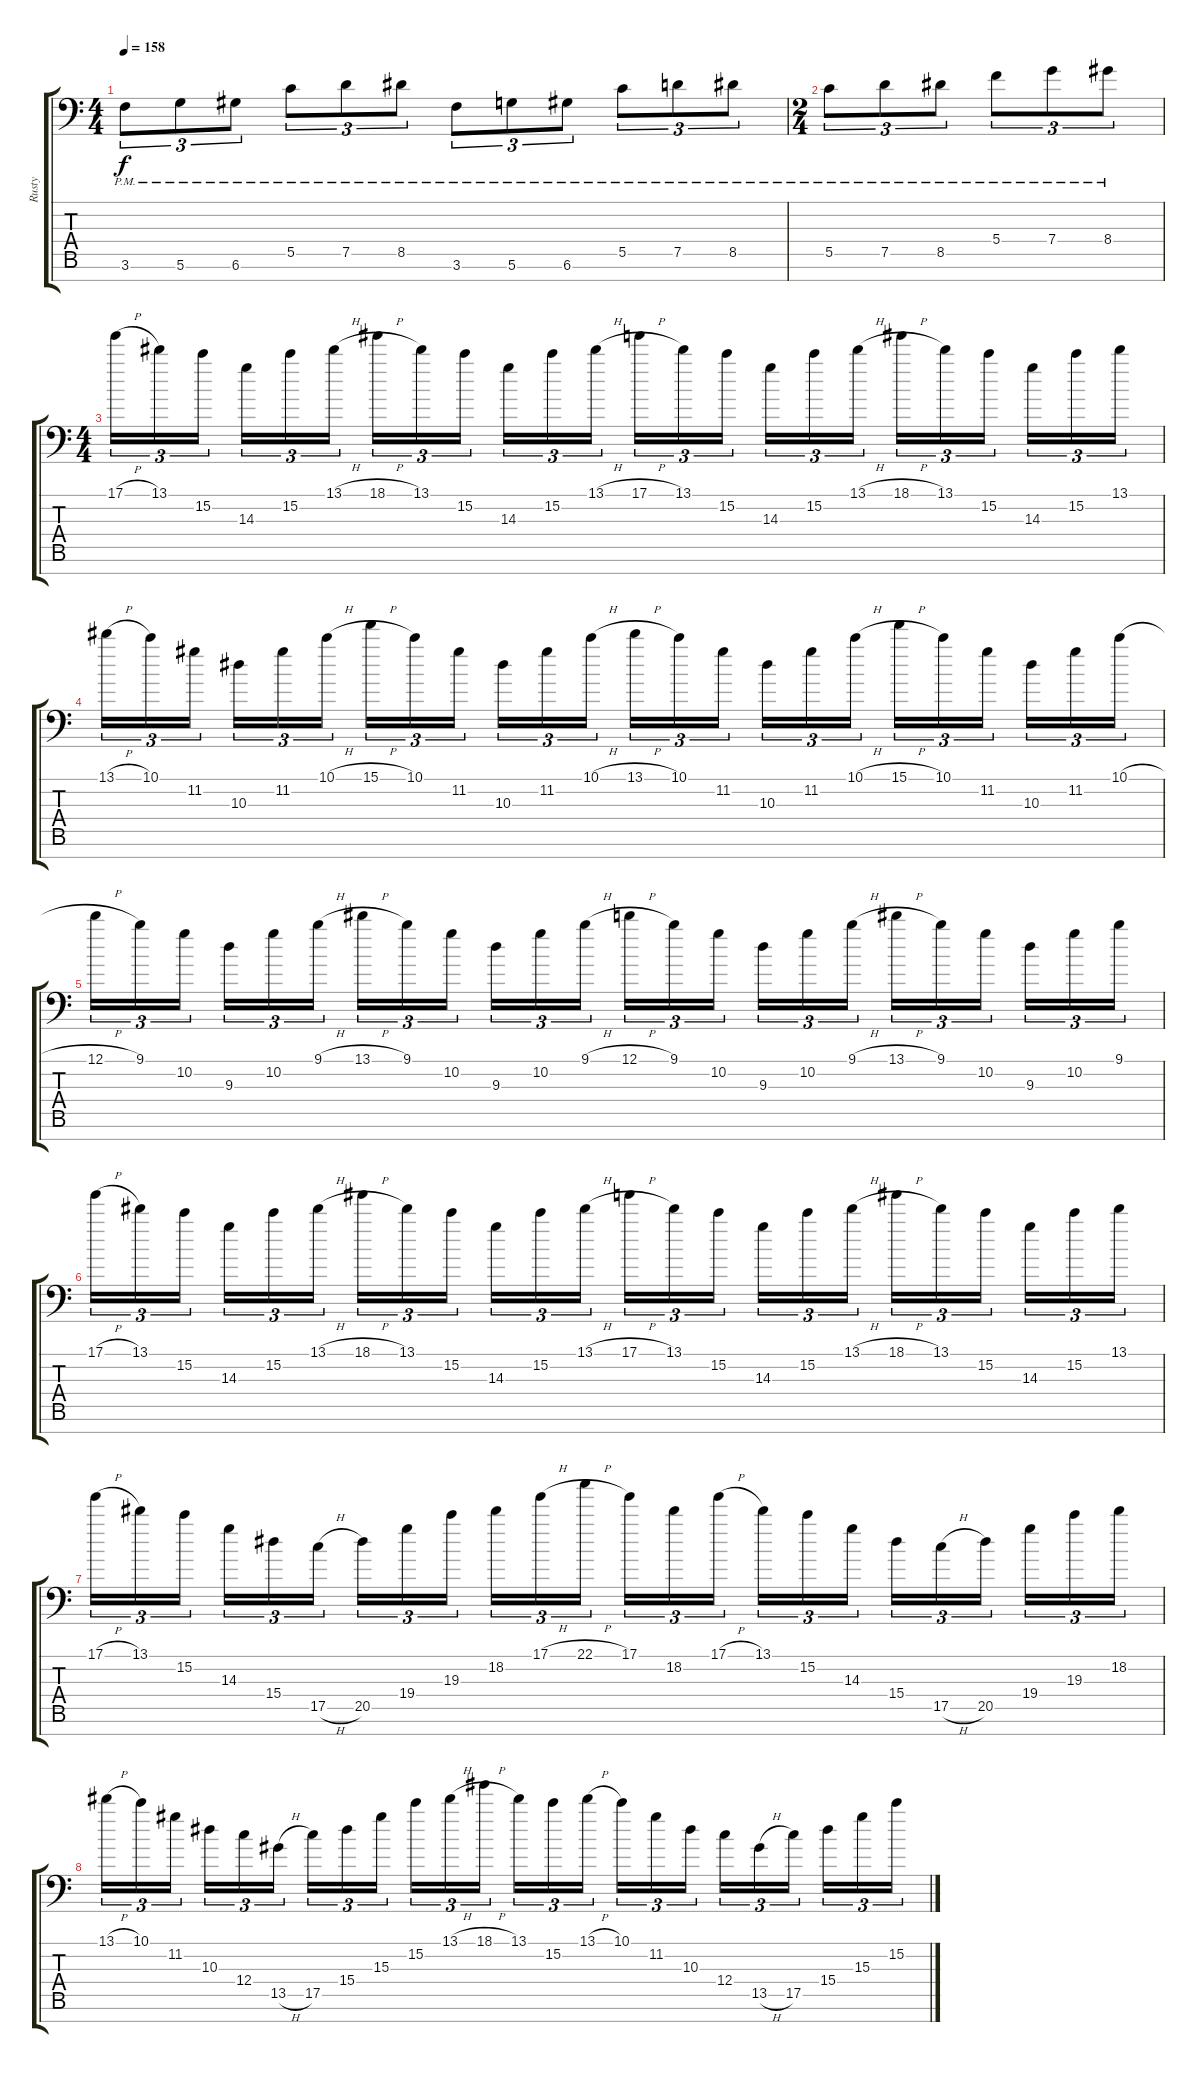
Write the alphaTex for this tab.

\track ("Rusty" "Rusty") {instrument overdrivenguitar}
\staff {score tabs}
\tuning (D4 A3 F3 C3 G2 D2 A1) {hide}
\ts (4 4)
\tempo 158
\clef f4
\ks c
3.6{pm}.8{tu (3 2) dy f} 5.6{pm}.8{tu (3 2)} 6.6{pm}.8{tu (3 2)} 5.5{pm}.8{tu (3 2)} 7.5{pm}.8{tu (3 2)} 8.5{pm}.8{tu (3 2)} 3.6{pm}.8{tu (3 2)} 5.6{pm}.8{tu (3 2)} 6.6{pm}.8{tu (3 2)} 5.5{pm}.8{tu (3 2)} 7.5{pm}.8{tu (3 2)} 8.5{pm}.8{tu (3 2)} |
\ts (2 4)
5.5{pm}.8{tu (3 2)} 7.5{pm}.8{tu (3 2)} 8.5{pm}.8{tu (3 2)} 5.4{pm}.8{tu (3 2)} 7.4{pm}.8{tu (3 2)} 8.4{pm}.8{tu (3 2)} |
\ts (4 4)
17.1{h}.16{tu (3 2)} 13.1.16{tu (3 2)} 15.2.16{tu (3 2) beam splitsecondary} 14.3.16{tu (3 2)} 15.2.16{tu (3 2)} 13.1{h}.16{tu (3 2)} 18.1{h}.16{tu (3 2)} 13.1.16{tu (3 2)} 15.2.16{tu (3 2) beam splitsecondary} 14.3.16{tu (3 2)} 15.2.16{tu (3 2)} 13.1{h}.16{tu (3 2)} 17.1{h}.16{tu (3 2)} 13.1.16{tu (3 2)} 15.2.16{tu (3 2) beam splitsecondary} 14.3.16{tu (3 2)} 15.2.16{tu (3 2)} 13.1{h}.16{tu (3 2)} 18.1{h}.16{tu (3 2)} 13.1.16{tu (3 2)} 15.2.16{tu (3 2) beam splitsecondary} 14.3.16{tu (3 2)} 15.2.16{tu (3 2)} 13.1.16{tu (3 2)} |
13.1{h}.16{tu (3 2)} 10.1.16{tu (3 2)} 11.2.16{tu (3 2) beam splitsecondary} 10.3.16{tu (3 2)} 11.2.16{tu (3 2)} 10.1{h}.16{tu (3 2)} 15.1{h}.16{tu (3 2)} 10.1.16{tu (3 2)} 11.2.16{tu (3 2) beam splitsecondary} 10.3.16{tu (3 2)} 11.2.16{tu (3 2)} 10.1{h}.16{tu (3 2)} 13.1{h}.16{tu (3 2)} 10.1.16{tu (3 2)} 11.2.16{tu (3 2) beam splitsecondary} 10.3.16{tu (3 2)} 11.2.16{tu (3 2)} 10.1{h}.16{tu (3 2)} 15.1{h}.16{tu (3 2)} 10.1.16{tu (3 2)} 11.2.16{tu (3 2) beam splitsecondary} 10.3.16{tu (3 2)} 11.2.16{tu (3 2)} 10.1{h}.16{tu (3 2)} |
12.1{h}.16{tu (3 2)} 9.1.16{tu (3 2)} 10.2.16{tu (3 2) beam splitsecondary} 9.3.16{tu (3 2)} 10.2.16{tu (3 2)} 9.1{h}.16{tu (3 2)} 13.1{h}.16{tu (3 2)} 9.1.16{tu (3 2)} 10.2.16{tu (3 2) beam splitsecondary} 9.3.16{tu (3 2)} 10.2.16{tu (3 2)} 9.1{h}.16{tu (3 2)} 12.1{h}.16{tu (3 2)} 9.1.16{tu (3 2)} 10.2.16{tu (3 2) beam splitsecondary} 9.3.16{tu (3 2)} 10.2.16{tu (3 2)} 9.1{h}.16{tu (3 2)} 13.1{h}.16{tu (3 2)} 9.1.16{tu (3 2)} 10.2.16{tu (3 2) beam splitsecondary} 9.3.16{tu (3 2)} 10.2.16{tu (3 2)} 9.1.16{tu (3 2)} |
17.1{h}.16{tu (3 2)} 13.1.16{tu (3 2)} 15.2.16{tu (3 2) beam splitsecondary} 14.3.16{tu (3 2)} 15.2.16{tu (3 2)} 13.1{h}.16{tu (3 2)} 18.1{h}.16{tu (3 2)} 13.1.16{tu (3 2)} 15.2.16{tu (3 2) beam splitsecondary} 14.3.16{tu (3 2)} 15.2.16{tu (3 2)} 13.1{h}.16{tu (3 2)} 17.1{h}.16{tu (3 2)} 13.1.16{tu (3 2)} 15.2.16{tu (3 2) beam splitsecondary} 14.3.16{tu (3 2)} 15.2.16{tu (3 2)} 13.1{h}.16{tu (3 2)} 18.1{h}.16{tu (3 2)} 13.1.16{tu (3 2)} 15.2.16{tu (3 2) beam splitsecondary} 14.3.16{tu (3 2)} 15.2.16{tu (3 2)} 13.1.16{tu (3 2)} |
17.1{h}.16{tu (3 2)} 13.1.16{tu (3 2)} 15.2.16{tu (3 2) beam splitsecondary} 14.3.16{tu (3 2)} 15.4.16{tu (3 2)} 17.5{h}.16{tu (3 2)} 20.5.16{tu (3 2)} 19.4.16{tu (3 2)} 19.3.16{tu (3 2) beam splitsecondary} 18.2.16{tu (3 2)} 17.1{h}.16{tu (3 2)} 22.1{h}.16{tu (3 2)} 17.1.16{tu (3 2)} 18.2.16{tu (3 2)} 17.1{h}.16{tu (3 2) beam splitsecondary} 13.1.16{tu (3 2)} 15.2.16{tu (3 2)} 14.3.16{tu (3 2)} 15.4.16{tu (3 2)} 17.5{h}.16{tu (3 2)} 20.5.16{tu (3 2) beam splitsecondary} 19.4.16{tu (3 2)} 19.3.16{tu (3 2)} 18.2.16{tu (3 2)} |
13.1{h}.16{tu (3 2)} 10.1.16{tu (3 2)} 11.2.16{tu (3 2) beam splitsecondary} 10.3.16{tu (3 2)} 12.4.16{tu (3 2)} 13.5{h}.16{tu (3 2)} 17.5.16{tu (3 2)} 15.4.16{tu (3 2)} 15.3.16{tu (3 2) beam splitsecondary} 15.2.16{tu (3 2)} 13.1{h}.16{tu (3 2)} 18.1{h}.16{tu (3 2)} 13.1.16{tu (3 2)} 15.2.16{tu (3 2)} 13.1{h}.16{tu (3 2) beam splitsecondary} 10.1.16{tu (3 2)} 11.2.16{tu (3 2)} 10.3.16{tu (3 2)} 12.4.16{tu (3 2)} 13.5{h}.16{tu (3 2)} 17.5.16{tu (3 2) beam splitsecondary} 15.4.16{tu (3 2)} 15.3.16{tu (3 2)} 15.2.16{tu (3 2)}
